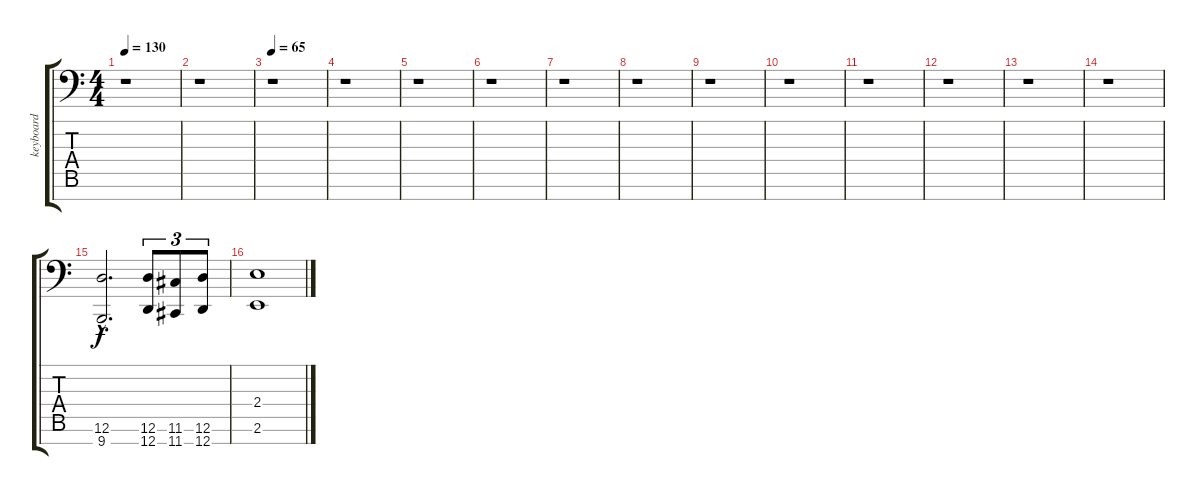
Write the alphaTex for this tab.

\track ("keyboard" "keyboard") {instrument baritonesax}
\staff {score tabs}
\tuning (E4 B3 G3 D3 A2 D2 D1) {hide}
\ts (4 4)
\tempo 130
\clef f4
\ks c
r.1{dy f} |
r.1 |
\tempo 65
r.1 |
r.1 |
r.1 |
r.1 |
r.1 |
r.1 |
r.1 |
r.1 |
r.1 |
r.1 |
r.1 |
r.1 |
(12.6{hac} 9.7{hac}).2{d instrument stringensemble1} (12.6 12.7).8{tu (3 2)} (11.6 11.7).8{tu (3 2)} (12.6 12.7).8{tu (3 2)} |
(2.4 2.6).1
